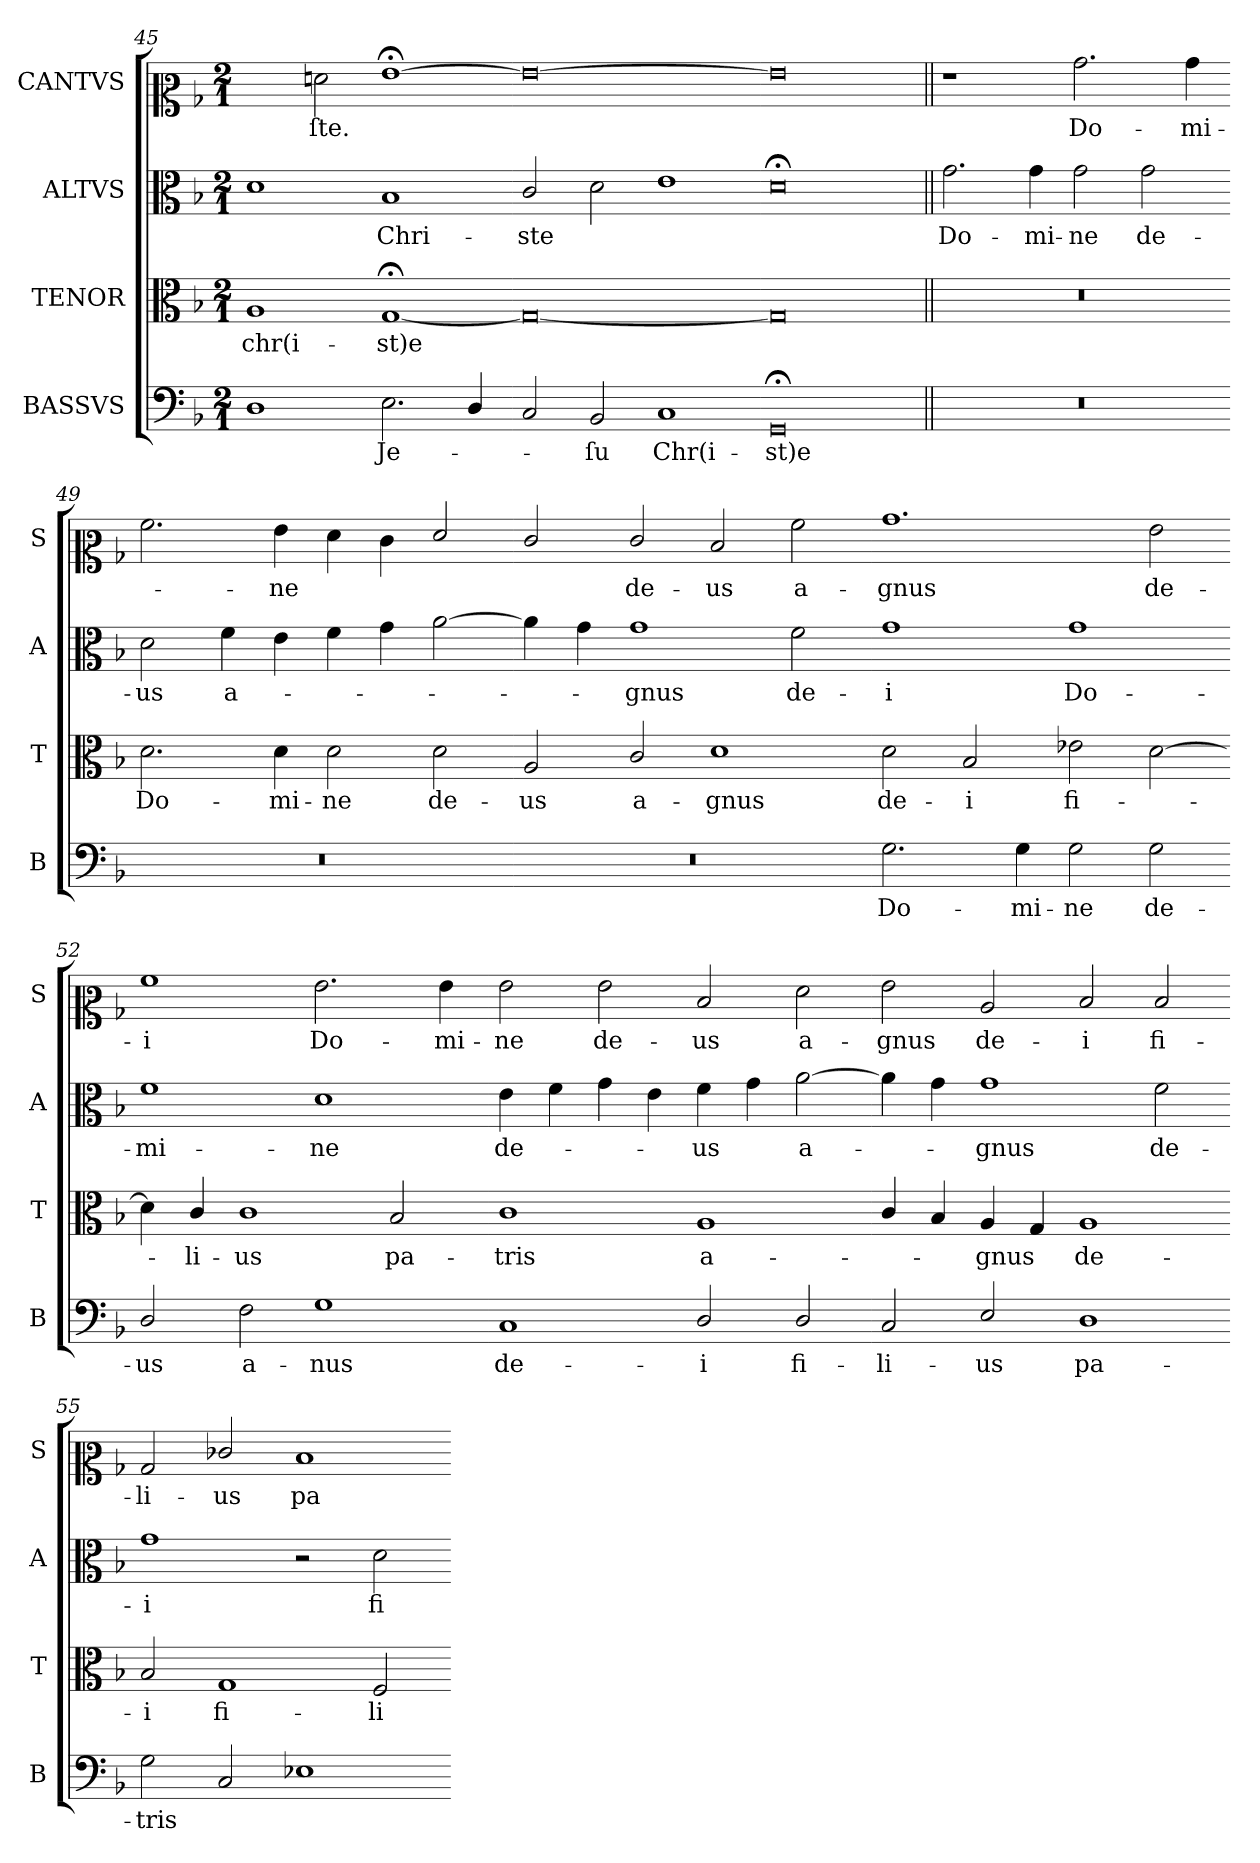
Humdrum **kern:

**kern	**text	**kern	**text	**kern	**text	**kern	**text
*part4	*part4	*part3	*part3	*part2	*part2	*part1	*part1
*staff4	*staff4	*staff3	*staff3	*staff2	*staff2	*staff1	*staff1
*I"BASSVS	*	*I"TENOR	*	*I"ALTVS	*	*I"CANTVS	*
*I'B	*	*I'T	*	*I'A	*	*I'S	*
*clefF4	*	*clefC3	*	*clefC3	*	*clefC2	*
*k[b-]	*	*k[b-]	*	*k[b-]	*	*k[b-]	*
*F:	*	*F:	*	*F:	*	*F:	*
*M2/1	*	*M2/1	*	*M2/1	*	*M2/1	*
=45	=45	=45	=45	=45	=45	=45	=45
1D\	.	1A/	chr(i-	1d\	.	2ryy	.
.	.	.	.	.	.	2fn\	-ſte.
!	!LO:LY:i	!	!	!	!	!	!
2.E\	Je-	[1G;<	-st)e	1B-/	Chri-	[1g;	.
4D/	.	.	.	.	.	.	.
=46-	=46-	=46-	=46-	=46-	=46-	=46-	=46-
2C/	.	0G_	.	2c/	-ste	0g_	.
!	!LO:LY:i	!	!	!	!	!	!
2BB-/	-ſu	.	.	2d\	.	.	.
!	!LO:LY:i	!	!	!	!	!	!
1C/	Chr(i-	.	.	1e\	.	.	.
=47-	=47-	=47-	=47-	=47-	=47-	=47-	=47-
!	!LO:LY:i	!	!	!	!	!	!
0GG;</	-st)e	0G/]	.	0d;\	.	0g\]	.
=48||	=48||	=48||	=48||	=48||	=48||	=48||	=48||
0r	.	0r	.	2.g\	Do-	1r	.
.	.	.	.	4g\	-mi-	.	.
.	.	.	.	2g\	-ne	2.b-\	Do-
.	.	.	.	2g\	de-	.	.
.	.	.	.	.	.	4b-\	-mi-
=49-	=49-	=49-	=49-	=49-	=49-	=49-	=49-
0r	.	2.d\	Do-	2d\	-us	2.a\	.
.	.	.	.	4f\	a-	.	.
.	.	4d\	-mi-	4e\	.	4g\	-ne
.	.	2d\	-ne	4f\	.	4f\	.
.	.	.	.	4g\	.	4e\	.
.	.	2d\	de-	[2a\	.	2f/	.
=50-	=50-	=50-	=50-	=50-	=50-	=50-	=50-
0r	.	2A/	-us	4a\]	.	2e/	.
.	.	.	.	4g\	.	.	.
.	.	2c/	a-	1g\	-gnus	2e/	de-
.	.	1d\	-gnus	.	.	2d/	-us
.	.	.	.	2f\	de-	2a\	a-
=51-	=51-	=51-	=51-	=51-	=51-	=51-	=51-
2.G\	Do-	2d\	de-	1g\	-i	1.b-\	-gnus
.	.	2B-/	-i	.	.	.	.
4G\	-mi-	.	.	.	.	.	.
!	!	!	!	!	!LO:LY:i	!	!
2G\	-ne	2e-X\	fi-	1g\	Do-	.	.
2G\	de-	[2d\	.	.	.	2g\	de-
=52-	=52-	=52-	=52-	=52-	=52-	=52-	=52-
!	!	!	!	!	!LO:LY:i	!	!
2D/	-us	4d\]	.	1f\	-mi-	1a\	-i
.	.	4c/	-li-	.	.	.	.
2F\	a-	1c\	-us	.	.	.	.
!	!	!	!	!	!LO:LY:i	!	!LO:LY:i
1G\	-nus	.	.	1d\	-ne	2.g\	Do-
.	.	2B-/	pa-	.	.	.	.
!	!	!	!	!	!	!	!LO:LY:i
.	.	.	.	.	.	4g\	-mi-
=53-	=53-	=53-	=53-	=53-	=53-	=53-	=53-
!	!	!	!	!	!LO:LY:i	!	!LO:LY:i
1C/	de-	1c\	-tris	4e\	de-	2g\	ne
.	.	.	.	4f\	.	.	.
!	!	!	!	!	!	!	!LO:LY:i
.	.	.	.	4g\	.	2g\	de-
.	.	.	.	4e\	.	.	.
!	!	!	!LO:LY:i	!	!LO:LY:i	!	!LO:LY:i
2D/	-i	1A/	a-	4f\	-us	2d/	-us
.	.	.	.	4g\	.	.	.
!	!	!	!	!	!LO:LY:i	!	!LO:LY:i
2D/	fi-	.	.	[2a\	a-	2f\	a-
=54-	=54-	=54-	=54-	=54-	=54-	=54-	=54-
!	!	!	!	!	!	!	!LO:LY:i
2C/	-li-	4c/	.	4a\]	.	2g\	-gnus
.	.	4B-/	.	4g\	.	.	.
!	!	!	!LO:LY:i	!	!LO:LY:i	!	!LO:LY:i
2E/	-us	4A/	-gnus	1g\	-gnus	2c/	de-
.	.	4G/	.	.	.	.	.
!	!	!	!LO:LY:i	!	!	!	!LO:LY:i
1D\	pa-	1A/	de-	.	.	2d/	-i
!	!	!	!	!	!LO:LY:i	!	!
.	.	.	.	2f\	de-	2d/	fi-
=55-	=55-	=55-	=55-	=55-	=55-	=55-	=55-
!	!	!	!LO:LY:i	!	!LO:LY:i	!	!
2G\	-tris	2B-/	-i	1g\	-i	2B-/	-li-
2C/	.	1G/	fi-	.	.	2e-X/	-us
1E-X\	.	.	.	2r	.	1d/	pa-
.	.	2F/	-li-	2d\	fi-	.	.
=-	=-	=-	=-	=-	=-	=-	=-
*-	*-	*-	*-	*-	*-	*-	*-
